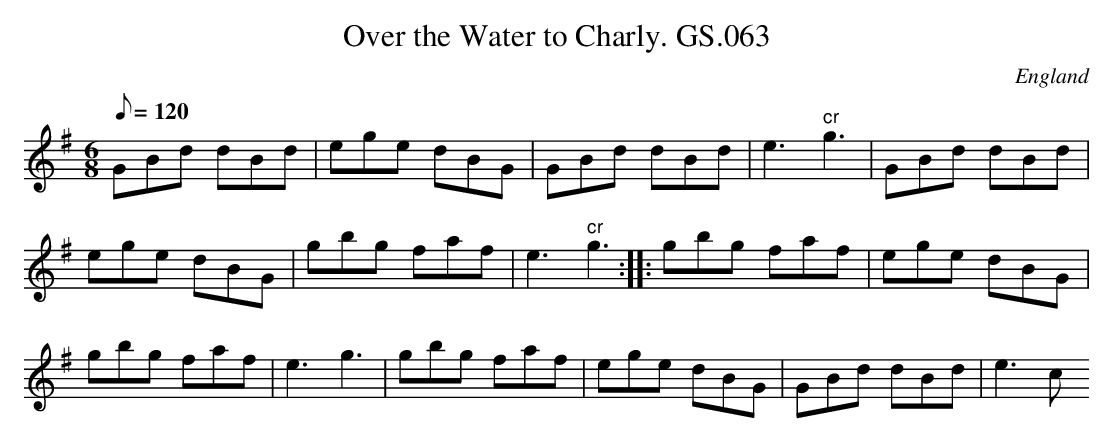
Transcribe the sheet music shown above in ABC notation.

X:1
T:Over the Water to Charly. GS.063
M:6/8
L:1/8
Q:120
O:England
K:G Major
GBd dBd | ege dBG | GBd dBd | e3 "cr"g3 | GBd dBd |! ege dBG | gbg faf |
e3 "cr"g3 :||:
gbg faf | ege dBG |! gbg faf | e3g3 | gbg faf | ege dBG | GBd dBd | e3 "
cr"g3 :||
